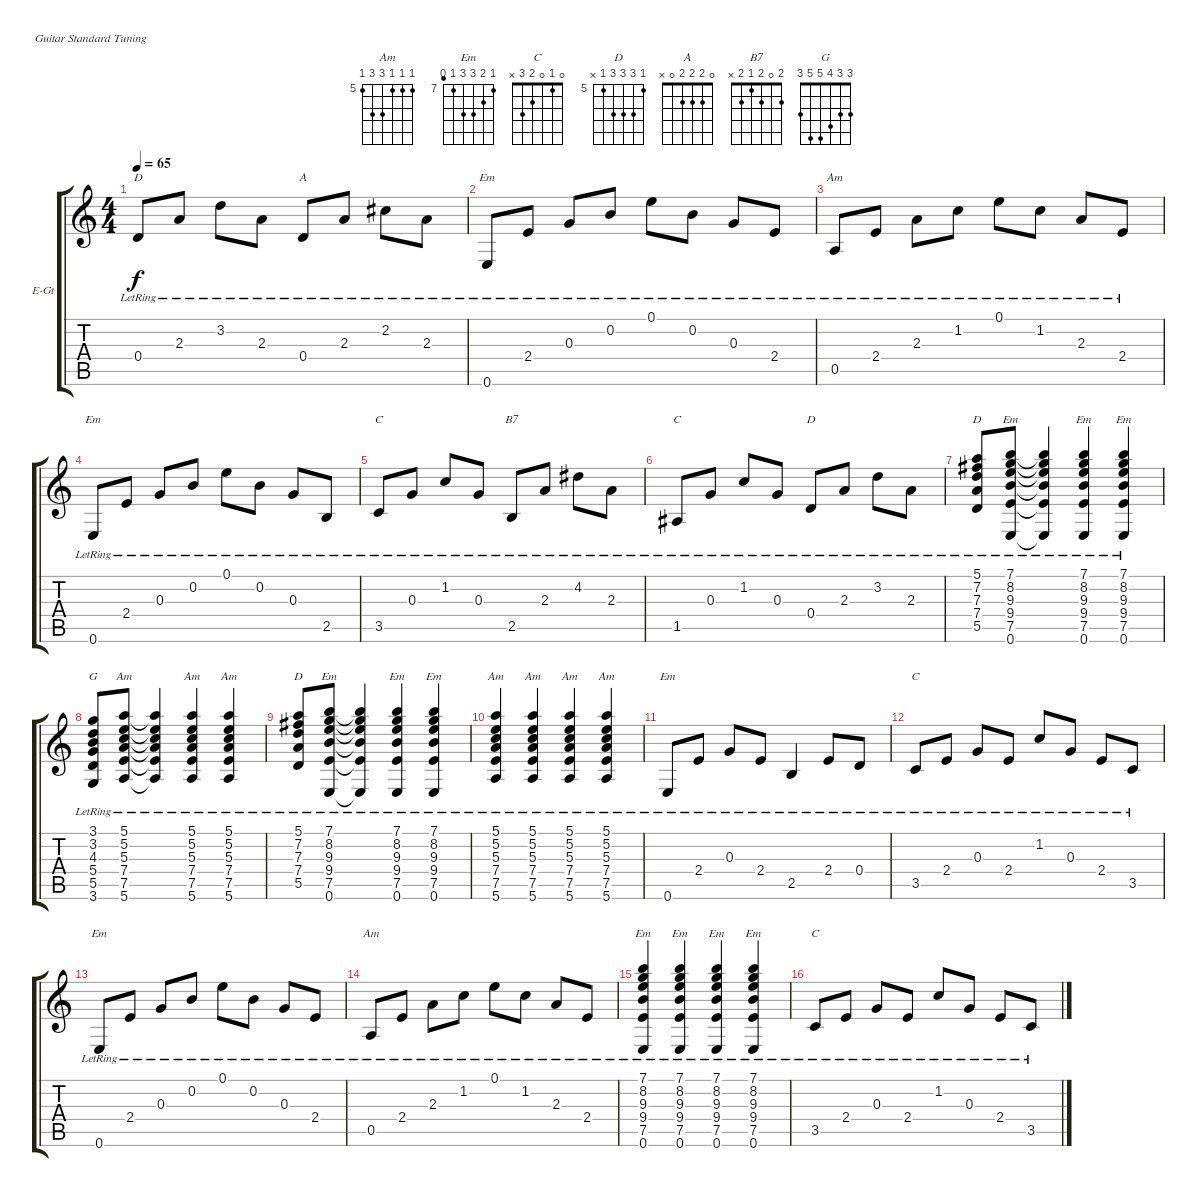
\bracketExtendMode groupsimilarinstruments
\firstSystemTrackNameOrientation horizontal
\otherSystemsTrackNameOrientation horizontal
\track ("Electric Guitar 2" "E-Gt") {instrument electricguitarclean}
\staff {score tabs}
\tuning (E4 B3 G3 D3 A2 E2)
\chord ("Am" 0 1 2 2 0 x)
\chord ("Em" 3 5 4 5 x 0)
\chord ("C" 0 1 0 2 3 x)
\chord ("D" 2 3 2 0 x x)
\chord ("A" 0 2 2 2 0 x)
\chord ("B7" 2 0 2 1 2 x)
\chord ("D" 5 7 7 7 5 x) {firstfret 5}
\chord ("Em" 7 8 9 9 7 6) {firstfret 7}
\chord ("G" 3 3 4 5 5 3)
\chord ("Am" 5 5 5 7 7 5) {firstfret 5}
\ts (4 4)
\tempo 65
\clef g2
\ks c
0.4{lr}.8{ch "D" dy f} 2.3{lr}.8 3.2{lr}.8 2.3{lr}.8 0.4{lr}.8{ch "A"} 2.3{lr}.8 2.2{lr}.8 2.3{lr}.8 |
0.6{lr}.8{ch "Em"} 2.4{lr}.8 0.3{lr}.8 0.2{lr}.8 0.1{lr}.8 0.2{lr}.8 0.3{lr}.8 2.4{lr}.8 |
0.5{lr}.8{ch "Am"} 2.4{lr}.8 2.3{lr}.8 1.2{lr}.8 0.1{lr}.8 1.2{lr}.8 2.3{lr}.8 2.4{lr}.8 |
0.6{lr}.8{ch "Em"} 2.4{lr}.8 0.3{lr}.8 0.2{lr}.8 0.1{lr}.8 0.2{lr}.8 0.3{lr}.8 2.5{lr}.8 |
3.5{lr}.8{ch "C"} 0.3{lr}.8 1.2{lr}.8 0.3{lr}.8 2.5{lr}.8{ch "B7"} 2.3{lr}.8 4.2{lr}.8 2.3{lr}.8 |
1.5{lr}.8{ch "C"} 0.3{lr}.8 1.2{lr}.8 0.3{lr}.8 0.4{lr}.8{ch "D"} 2.3{lr}.8 3.2{lr}.8 2.3{lr}.8 |
(5.1{lr} 7.2{lr} 7.3{lr} 7.4{lr} 5.5{lr}).8{ch "D"} (7.1{lr} 8.2{lr} 9.3{lr} 9.4{lr} 7.5{lr} 0.6{lr}).8{ch "Em"} (7.1{lr t} 8.2{lr t} 9.3{lr t} 9.4{lr t} 7.5{lr t} 0.6{lr t}).4 (7.1{lr} 8.2{lr} 9.3{lr} 9.4{lr} 7.5{lr} 0.6{lr}).4{ch "Em"} (7.1{lr} 8.2{lr} 9.3{lr} 9.4{lr} 7.5{lr} 0.6{lr}).4{ch "Em"} |
(3.1{lr} 3.2{lr} 4.3{lr} 5.4{lr} 5.5{lr} 3.6{lr}).8{ch "G"} (5.1{lr} 5.2{lr} 5.3{lr} 7.4{lr} 7.5{lr} 5.6{lr}).8{ch "Am"} (5.1{lr t} 5.2{lr t} 5.3{lr t} 7.4{lr t} 7.5{lr t} 5.6{lr t}).4 (5.1{lr} 5.2{lr} 5.3{lr} 7.4{lr} 7.5{lr} 5.6{lr}).4{ch "Am"} (5.1{lr} 5.2{lr} 5.3{lr} 7.4{lr} 7.5{lr} 5.6{lr}).4{ch "Am"} |
(5.1{lr} 7.2{lr} 7.3{lr} 7.4{lr} 5.5{lr}).8{ch "D"} (7.1{lr} 8.2{lr} 9.3{lr} 9.4{lr} 7.5{lr} 0.6{lr}).8{ch "Em"} (7.1{lr t} 8.2{lr t} 9.3{lr t} 9.4{lr t} 7.5{lr t} 0.6{lr t}).4 (7.1{lr} 8.2{lr} 9.3{lr} 9.4{lr} 7.5{lr} 0.6{lr}).4{ch "Em"} (7.1{lr} 8.2{lr} 9.3{lr} 9.4{lr} 7.5{lr} 0.6{lr}).4{ch "Em"} |
(5.1{lr} 5.2{lr} 5.3{lr} 7.4{lr} 7.5{lr} 5.6{lr}).4{ch "Am"} (5.1{lr} 5.2{lr} 5.3{lr} 7.4{lr} 7.5{lr} 5.6{lr}).4{ch "Am"} (5.1{lr} 5.2{lr} 5.3{lr} 7.4{lr} 7.5{lr} 5.6{lr}).4{ch "Am"} (5.1{lr} 5.2{lr} 5.3{lr} 7.4{lr} 7.5{lr} 5.6{lr}).4{ch "Am"} |
0.6{lr}.8{ch "Em"} 2.4{lr}.8 0.3{lr}.8 2.4{lr}.8 2.5{lr}.4 2.4{lr}.8 0.4{lr}.8 |
3.5{lr}.8{ch "C"} 2.4{lr}.8 0.3{lr}.8 2.4{lr}.8 1.2{lr}.8 0.3{lr}.8 2.4{lr}.8 3.5{lr}.8 |
0.6{lr}.8{ch "Em"} 2.4{lr}.8 0.3{lr}.8 0.2{lr}.8 0.1{lr}.8 0.2{lr}.8 0.3{lr}.8 2.4{lr}.8 |
0.5{lr}.8{ch "Am"} 2.4{lr}.8 2.3{lr}.8 1.2{lr}.8 0.1{lr}.8 1.2{lr}.8 2.3{lr}.8 2.4{lr}.8 |
(7.1{lr} 8.2{lr} 9.3{lr} 9.4{lr} 7.5{lr} 0.6{lr}).4{ch "Em"} (7.1{lr} 8.2{lr} 9.3{lr} 9.4{lr} 7.5{lr} 0.6{lr}).4{ch "Em"} (7.1{lr} 8.2{lr} 9.3{lr} 9.4{lr} 7.5{lr} 0.6{lr}).4{ch "Em"} (7.1{lr} 8.2{lr} 9.3{lr} 9.4{lr} 7.5{lr} 0.6{lr}).4{ch "Em"} |
3.5{lr}.8{ch "C"} 2.4{lr}.8 0.3{lr}.8 2.4{lr}.8 1.2{lr}.8 0.3{lr}.8 2.4{lr}.8 3.5{lr}.8
